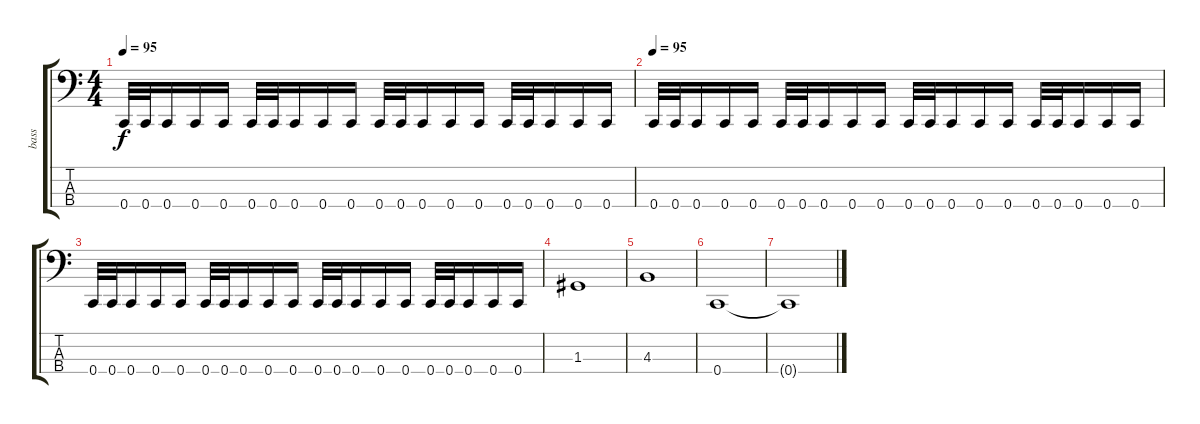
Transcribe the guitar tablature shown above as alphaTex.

\track ("bass" "bass") {instrument electricbasspick}
\staff {score tabs}
\tuning (F2 C2 G1 C1) {hide}
\ts (4 4)
\tempo 95
\clef f4
\ks c
0.4.32{dy f} 0.4.32 0.4.16 0.4.16 0.4.16 0.4.32 0.4.32 0.4.16 0.4.16 0.4.16 0.4.32 0.4.32 0.4.16 0.4.16 0.4.16 0.4.32 0.4.32 0.4.16 0.4.16 0.4.16 |
\tempo 95
0.4.32 0.4.32 0.4.16 0.4.16 0.4.16 0.4.32 0.4.32 0.4.16 0.4.16 0.4.16 0.4.32 0.4.32 0.4.16 0.4.16 0.4.16 0.4.32 0.4.32 0.4.16 0.4.16 0.4.16 |
0.4.32 0.4.32 0.4.16 0.4.16 0.4.16 0.4.32 0.4.32 0.4.16 0.4.16 0.4.16 0.4.32 0.4.32 0.4.16 0.4.16 0.4.16 0.4.32 0.4.32 0.4.16 0.4.16 0.4.16 |
1.3.1 |
4.3.1 |
0.4.1 |
0.4{t}.1
